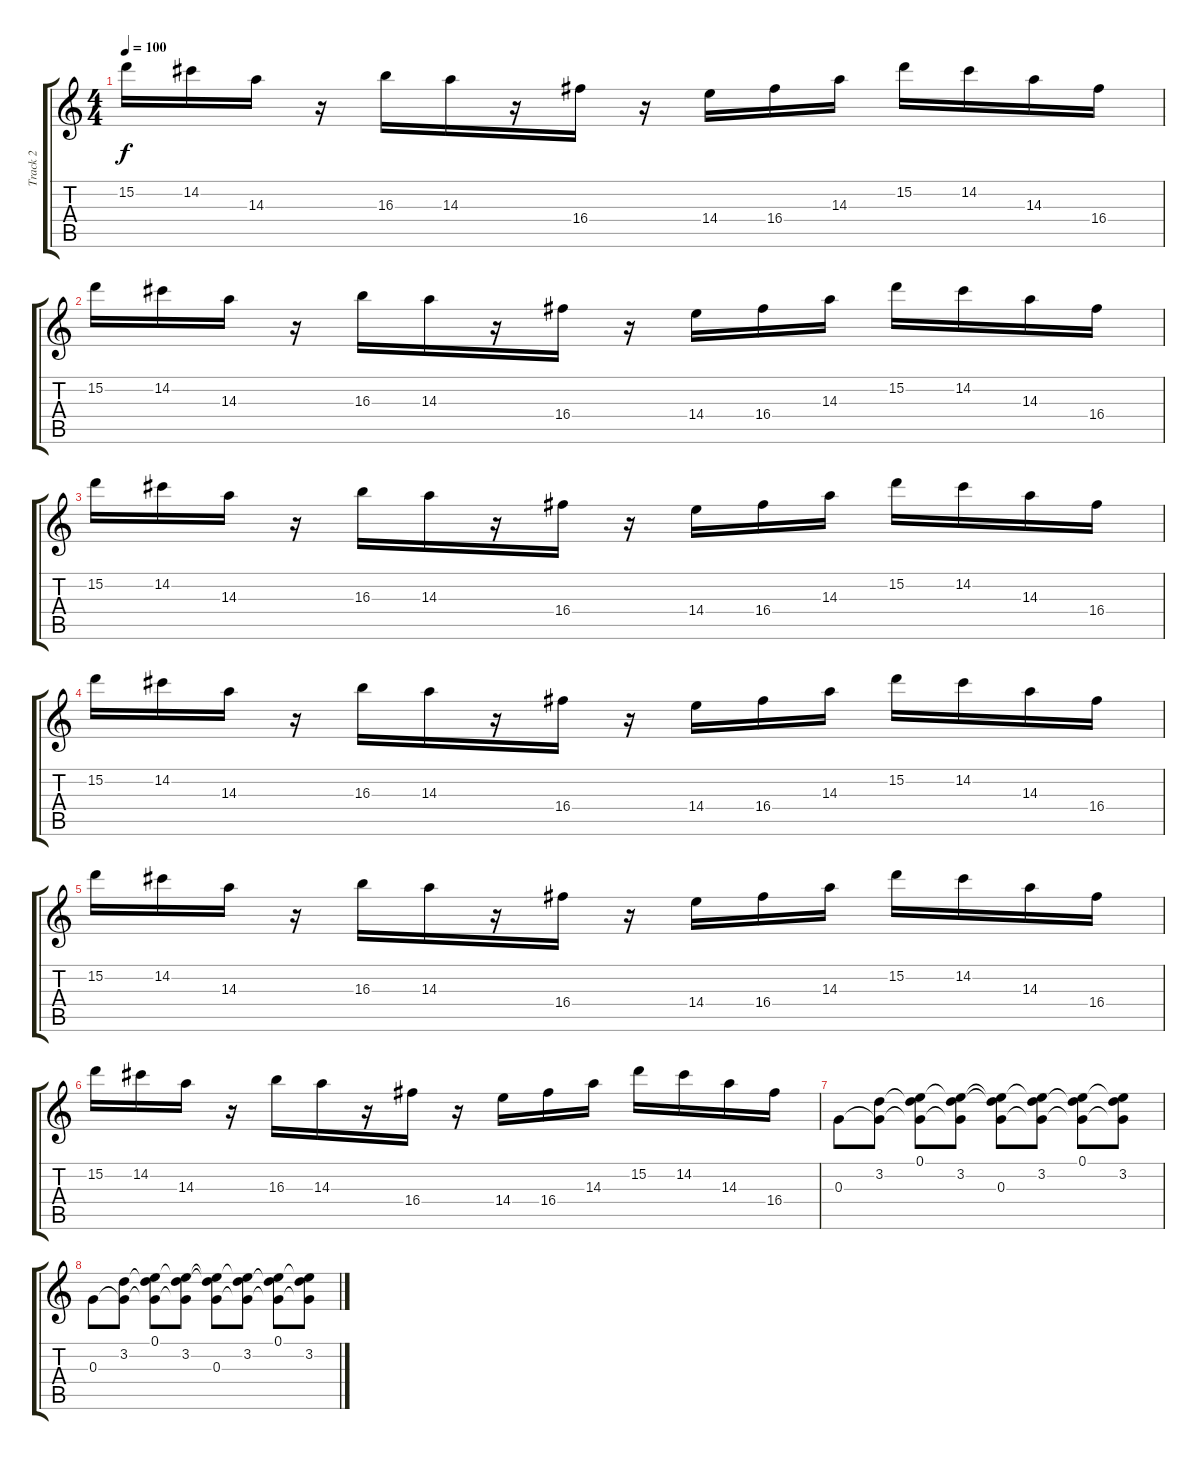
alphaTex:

\track ("Track 2" "Track 2") {instrument distortionguitar}
\staff {score tabs}
\tuning (E4 B3 G3 D3 A2 E2) {hide}
\ts (4 4)
\tempo 100
\clef g2
\ks c
15.2.16{dy f} 14.2.16 14.3.16 r.16 16.3.16 14.3.16 r.16 16.4.16 r.16 14.4.16 16.4.16 14.3.16 15.2.16 14.2.16 14.3.16 16.4.16 |
15.2.16 14.2.16 14.3.16 r.16 16.3.16 14.3.16 r.16 16.4.16 r.16 14.4.16 16.4.16 14.3.16 15.2.16 14.2.16 14.3.16 16.4.16 |
15.2.16 14.2.16 14.3.16 r.16 16.3.16 14.3.16 r.16 16.4.16 r.16 14.4.16 16.4.16 14.3.16 15.2.16 14.2.16 14.3.16 16.4.16 |
15.2.16 14.2.16 14.3.16 r.16 16.3.16 14.3.16 r.16 16.4.16 r.16 14.4.16 16.4.16 14.3.16 15.2.16 14.2.16 14.3.16 16.4.16 |
15.2.16 14.2.16 14.3.16 r.16 16.3.16 14.3.16 r.16 16.4.16 r.16 14.4.16 16.4.16 14.3.16 15.2.16 14.2.16 14.3.16 16.4.16 |
15.2.16 14.2.16 14.3.16 r.16 16.3.16 14.3.16 r.16 16.4.16 r.16 14.4.16 16.4.16 14.3.16 15.2.16 14.2.16 14.3.16 16.4.16 |
0.3.8 (3.2 0.3{t}).8 (0.1 3.2{t} 0.3{t}).8 (0.1{t} 3.2 0.3{t}).8 (0.1{t} 3.2{t} 0.3).8 (0.1{t} 3.2 0.3{t}).8 (0.1 3.2{t} 0.3{t}).8 (0.1{t} 3.2 0.3{t}).8 |
0.3.8 (3.2 0.3{t}).8 (0.1 3.2{t} 0.3{t}).8 (0.1{t} 3.2 0.3{t}).8 (0.1{t} 3.2{t} 0.3).8 (0.1{t} 3.2 0.3{t}).8 (0.1 3.2{t} 0.3{t}).8 (0.1{t} 3.2 0.3{t}).8
